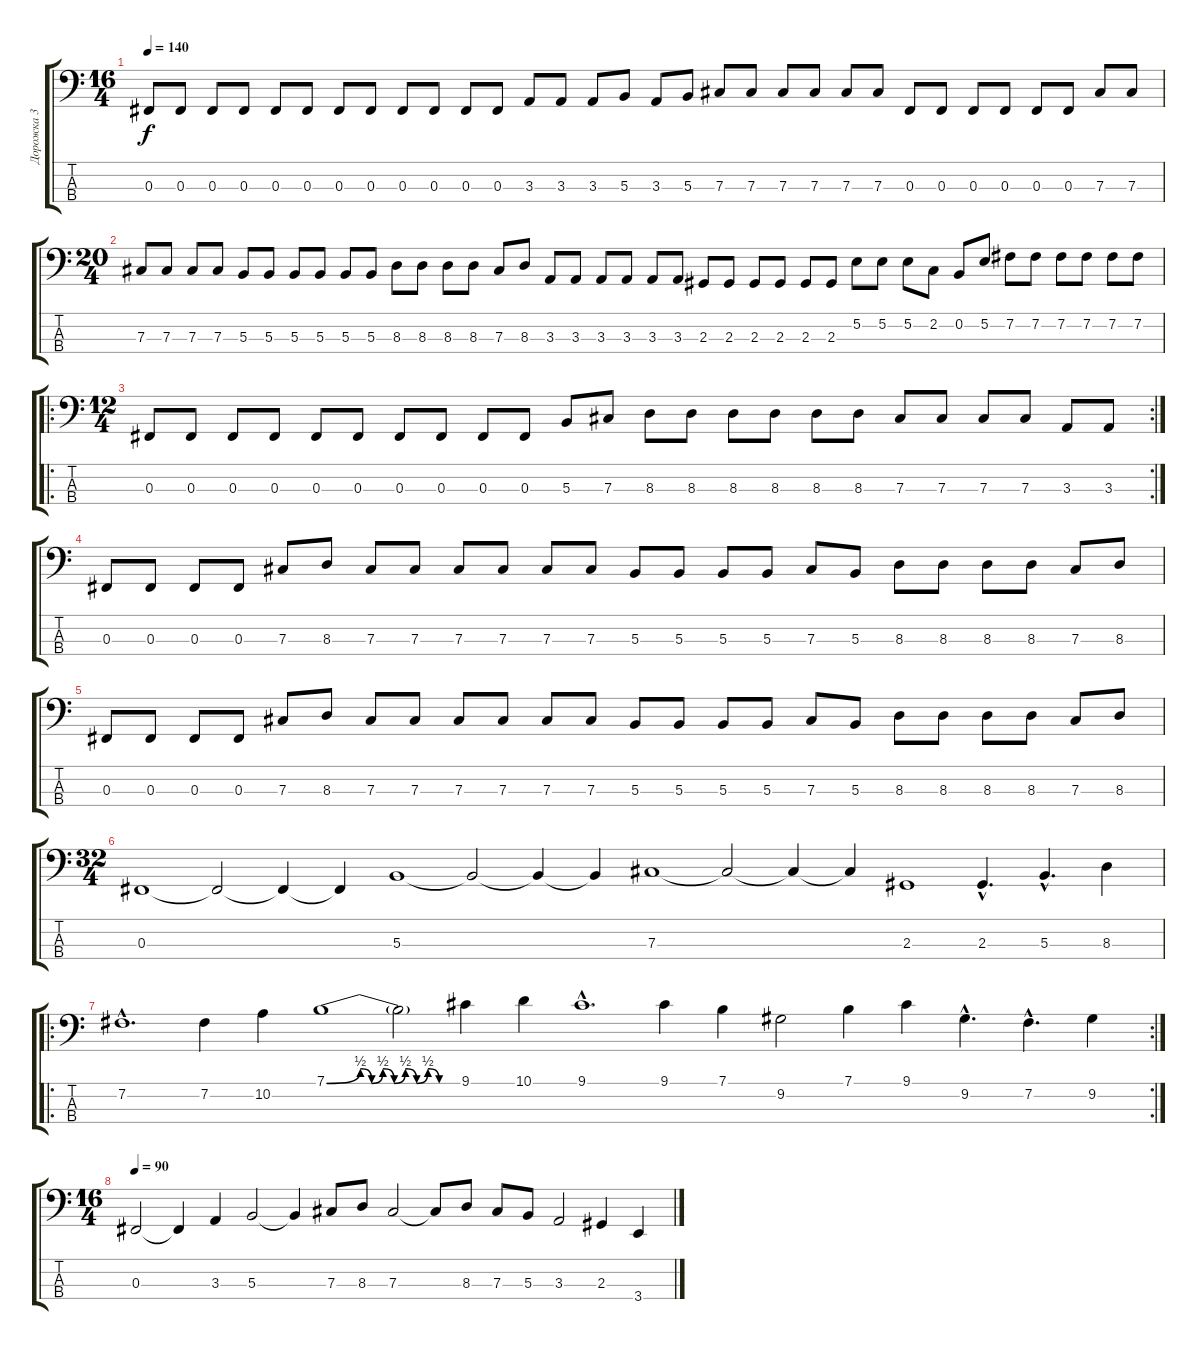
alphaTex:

\track ("Дорожка 3" "Дорожка 3") {instrument electricbasspick}
\staff {score tabs}
\tuning (E2 B1 Gb1 Db1) {hide}
\ts (16 4)
\tempo 140
\clef f4
\ks c
0.3.8{dy f} 0.3.8 0.3.8 0.3.8 0.3.8 0.3.8 0.3.8 0.3.8 0.3.8 0.3.8 0.3.8 0.3.8 3.3.8 3.3.8 3.3.8 5.3.8 3.3.8 5.3.8 7.3.8 7.3.8 7.3.8 7.3.8 7.3.8 7.3.8 0.3.8 0.3.8 0.3.8 0.3.8 0.3.8 0.3.8 7.3.8 7.3.8 |
\ts (20 4)
7.3.8 7.3.8 7.3.8 7.3.8 5.3.8 5.3.8 5.3.8 5.3.8 5.3.8 5.3.8 8.3.8 8.3.8 8.3.8 8.3.8 7.3.8 8.3.8 3.3.8 3.3.8 3.3.8 3.3.8 3.3.8 3.3.8 2.3.8 2.3.8 2.3.8 2.3.8 2.3.8 2.3.8 5.2.8 5.2.8 5.2.8 2.2.8 0.2.8 5.2.8 7.2.8 7.2.8 7.2.8 7.2.8 7.2.8 7.2.8 |
\ro
\rc 2
\ts (12 4)
0.3.8 0.3.8 0.3.8 0.3.8 0.3.8 0.3.8 0.3.8 0.3.8 0.3.8 0.3.8 5.3.8 7.3.8 8.3.8 8.3.8 8.3.8 8.3.8 8.3.8 8.3.8 7.3.8 7.3.8 7.3.8 7.3.8 3.3.8 3.3.8 |
0.3.8 0.3.8 0.3.8 0.3.8 7.3.8 8.3.8 7.3.8 7.3.8 7.3.8 7.3.8 7.3.8 7.3.8 5.3.8 5.3.8 5.3.8 5.3.8 7.3.8 5.3.8 8.3.8 8.3.8 8.3.8 8.3.8 7.3.8 8.3.8 |
0.3.8 0.3.8 0.3.8 0.3.8 7.3.8 8.3.8 7.3.8 7.3.8 7.3.8 7.3.8 7.3.8 7.3.8 5.3.8 5.3.8 5.3.8 5.3.8 7.3.8 5.3.8 8.3.8 8.3.8 8.3.8 8.3.8 7.3.8 8.3.8 |
\ts (32 4)
0.3.1 0.3{t}.2 0.3{t}.4 0.3{t}.4 5.3.1 5.3{t}.2 5.3{t}.4 5.3{t}.4 7.3.1 7.3{t}.2 7.3{t}.4 7.3{t}.4 2.3.1 2.3{hac}.4{d} 5.3{hac}.4{d} 8.3.4 |
\ro
\rc 2
7.2{hac}.1{d} 7.2.4 10.2.4 7.1{be (custom 0 0 15 2 20 0 25 2 30 0 35 2 40 0 45 2 50 0 60 0)}.1 7.1{t}.2 9.1.4 10.1.4 9.1{hac}.1{d} 9.1.4 7.1.4 9.2.2 7.1.4 9.1.4 9.2{hac}.4{d} 7.2{hac}.4{d} 9.2.4 |
\ts (16 4)
\tempo 90
0.3.2 0.3{t}.4 3.3.4 5.3.2 5.3{t}.4 7.3.8 8.3.8 7.3.2 7.3{t}.8 8.3.8 7.3.8 5.3.8 3.3.2 2.3.4 3.4.4
